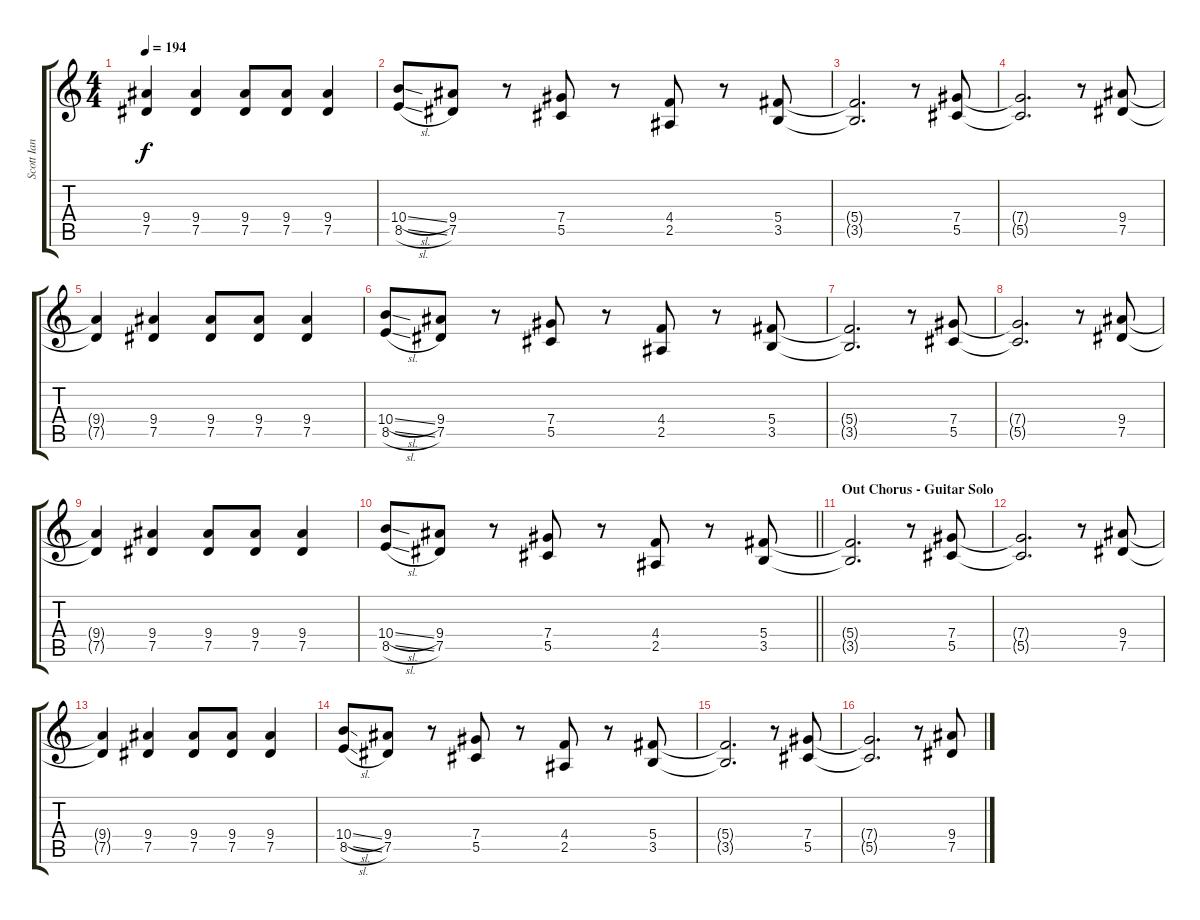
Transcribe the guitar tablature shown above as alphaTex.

\track ("Scott Ian Rhy" "Scott Ian ") {instrument distortionguitar}
\staff {score tabs}
\tuning (Eb4 Bb3 Gb3 Db3 Ab2 Eb2) {hide}
\ts (4 4)
\tempo 194
\clef g2
\ks c
(9.4{t} 7.5{t}).4{dy f} (9.4 7.5).4 (9.4 7.5).8 (9.4 7.5).8 (9.4 7.5).4 |
(10.4{sl} 8.5{sl}).8 (9.4 7.5).8 r.8 (7.4 5.5).8 r.8 (4.4 2.5).8 r.8 (5.4 3.5).8 |
(5.4{t} 3.5{t}).2{d} r.8 (7.4 5.5).8 |
(7.4{t} 5.5{t}).2{d} r.8 (9.4 7.5).8 |
(9.4{t} 7.5{t}).4 (9.4 7.5).4 (9.4 7.5).8 (9.4 7.5).8 (9.4 7.5).4 |
(10.4{sl} 8.5{sl}).8 (9.4 7.5).8 r.8 (7.4 5.5).8 r.8 (4.4 2.5).8 r.8 (5.4 3.5).8 |
(5.4{t} 3.5{t}).2{d} r.8 (7.4 5.5).8 |
(7.4{t} 5.5{t}).2{d} r.8 (9.4 7.5).8 |
(9.4{t} 7.5{t}).4 (9.4 7.5).4 (9.4 7.5).8 (9.4 7.5).8 (9.4 7.5).4 |
\barLineRight lightlight
(10.4{sl} 8.5{sl}).8 (9.4 7.5).8 r.8 (7.4 5.5).8 r.8 (4.4 2.5).8 r.8 (5.4 3.5).8 |
\section ("" "Out Chorus - Guitar Solo")
(5.4{t} 3.5{t}).2{d} r.8 (7.4 5.5).8 |
(7.4{t} 5.5{t}).2{d} r.8 (9.4 7.5).8 |
(9.4{t} 7.5{t}).4 (9.4 7.5).4 (9.4 7.5).8 (9.4 7.5).8 (9.4 7.5).4 |
(10.4{sl} 8.5{sl}).8 (9.4 7.5).8 r.8 (7.4 5.5).8 r.8 (4.4 2.5).8 r.8 (5.4 3.5).8 |
(5.4{t} 3.5{t}).2{d} r.8 (7.4 5.5).8 |
(7.4{t} 5.5{t}).2{d} r.8 (9.4 7.5).8
